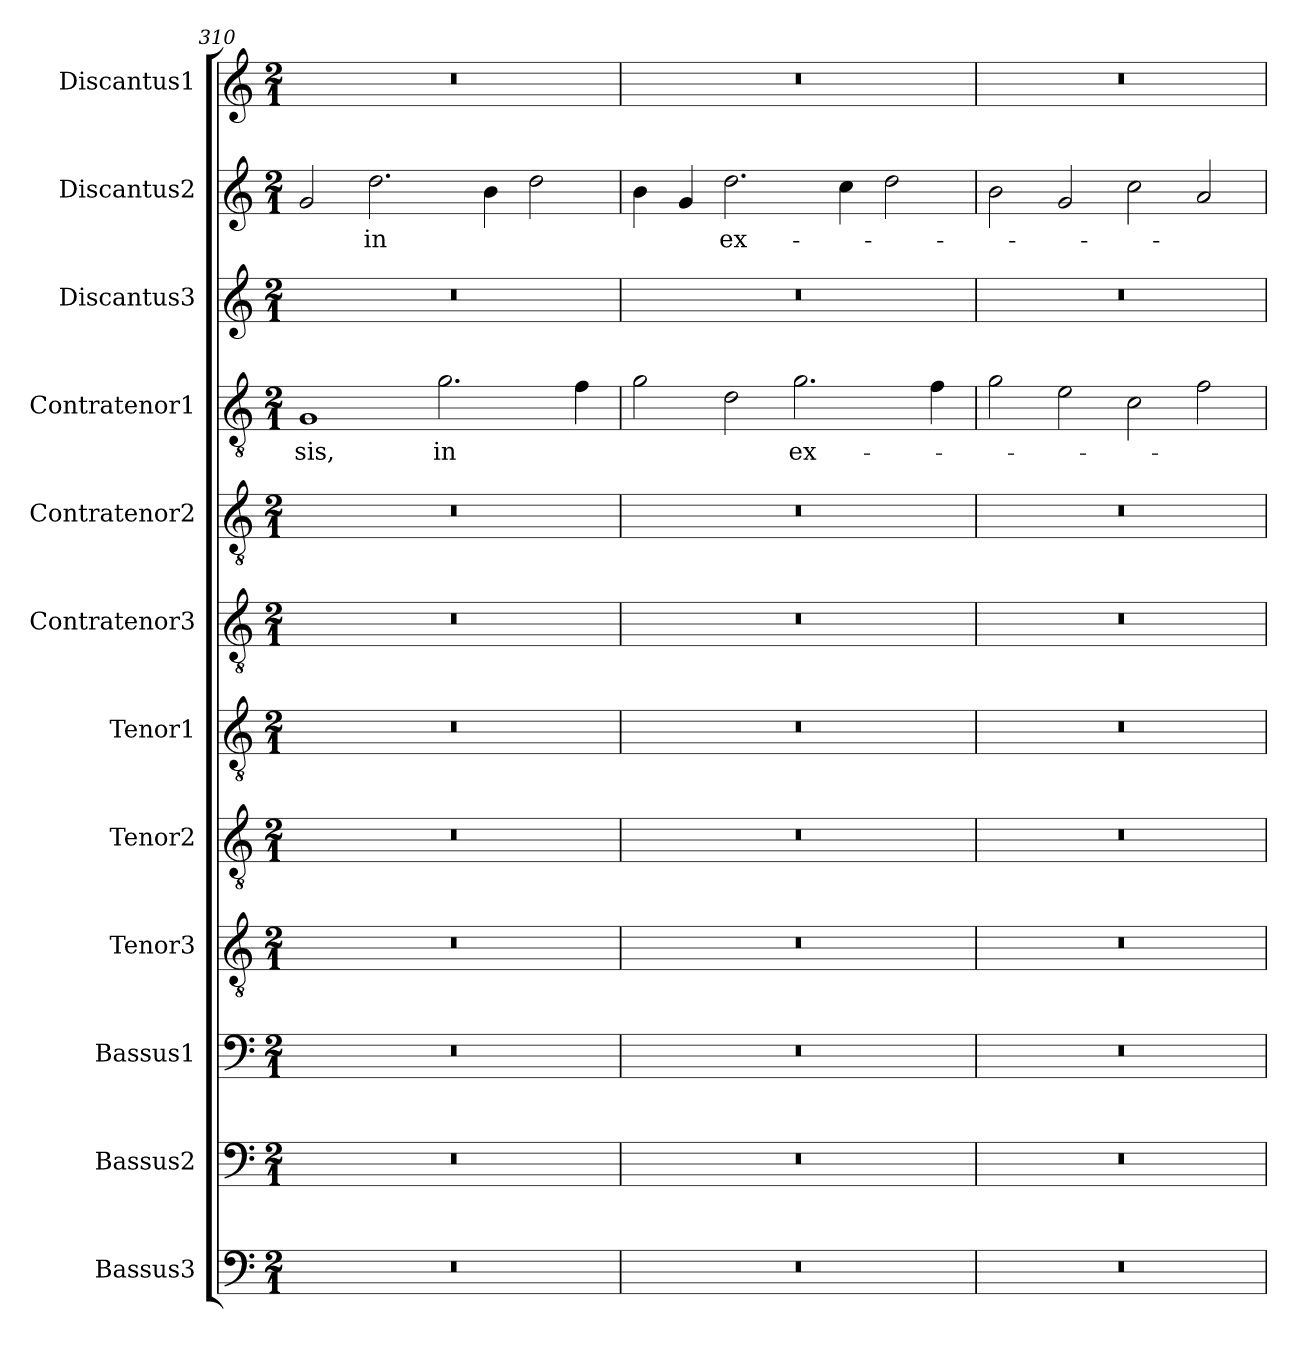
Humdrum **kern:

**kern	**kern	**kern	**kern	**kern	**kern	**kern	**kern	**kern	**text	**kern	**kern	**text	**kern
*part12	*part11	*part10	*part9	*part8	*part7	*part6	*part5	*part4	*part4	*part3	*part2	*part2	*part1
*staff12	*staff11	*staff10	*staff9	*staff8	*staff7	*staff6	*staff5	*staff4	*staff4	*staff3	*staff2	*staff2	*staff1
*I"Bassus3	*I"Bassus2	*I"Bassus1	*I"Tenor3	*I"Tenor2	*I"Tenor1	*I"Contratenor3	*I"Contratenor2	*I"Contratenor1	*	*I"Discantus3	*I"Discantus2	*	*I"Discantus1
*I'B3	*I'B2	*I'B1	*I'T3	*I'T2	*I'T1	*I'Ct3	*I'Ct2	*I'Ct1	*	*I'D3	*I'D2	*	*I'D1
*clefF4	*clefF4	*clefF4	*clefGv2	*clefGv2	*clefGv2	*clefGv2	*clefGv2	*clefGv2	*	*clefG2	*clefG2	*	*clefG2
*k[]	*k[]	*k[]	*k[]	*k[]	*k[]	*k[]	*k[]	*k[]	*	*k[]	*k[]	*	*k[]
*M2/1	*M2/1	*M2/1	*M2/1	*M2/1	*M2/1	*M2/1	*M2/1	*M2/1	*	*M2/1	*M2/1	*	*M2/1
=310	=310	=310	=310	=310	=310	=310	=310	=310	=310	=310	=310	=310	=310
0r	0r	0r	0r	0r	0r	0r	0r	1G/	-sis,	0r	2g/	.	0r
.	.	.	.	.	.	.	.	.	.	.	2.dd\	in	.
.	.	.	.	.	.	.	.	2.g\	in	.	.	.	.
.	.	.	.	.	.	.	.	.	.	.	4b\	.	.
.	.	.	.	.	.	.	.	.	.	.	2dd\	.	.
.	.	.	.	.	.	.	.	4f\	.	.	.	.	.
=311	=311	=311	=311	=311	=311	=311	=311	=311	=311	=311	=311	=311	=311
0r	0r	0r	0r	0r	0r	0r	0r	2g\	.	0r	4b\	.	0r
.	.	.	.	.	.	.	.	.	.	.	4g/	.	.
.	.	.	.	.	.	.	.	2d\	.	.	2.dd\	ex-	.
.	.	.	.	.	.	.	.	2.g\	ex-	.	.	.	.
.	.	.	.	.	.	.	.	.	.	.	4cc\	.	.
.	.	.	.	.	.	.	.	.	.	.	2dd\	.	.
.	.	.	.	.	.	.	.	4f\	.	.	.	.	.
=312	=312	=312	=312	=312	=312	=312	=312	=312	=312	=312	=312	=312	=312
0r	0r	0r	0r	0r	0r	0r	0r	2g\	.	0r	2b\	.	0r
.	.	.	.	.	.	.	.	2e\	.	.	2g/	.	.
.	.	.	.	.	.	.	.	2c\	.	.	2cc\	.	.
.	.	.	.	.	.	.	.	2f\	.	.	2a/	.	.
=	=	=	=	=	=	=	=	=	=	=	=	=	=
*-	*-	*-	*-	*-	*-	*-	*-	*-	*-	*-	*-	*-	*-
